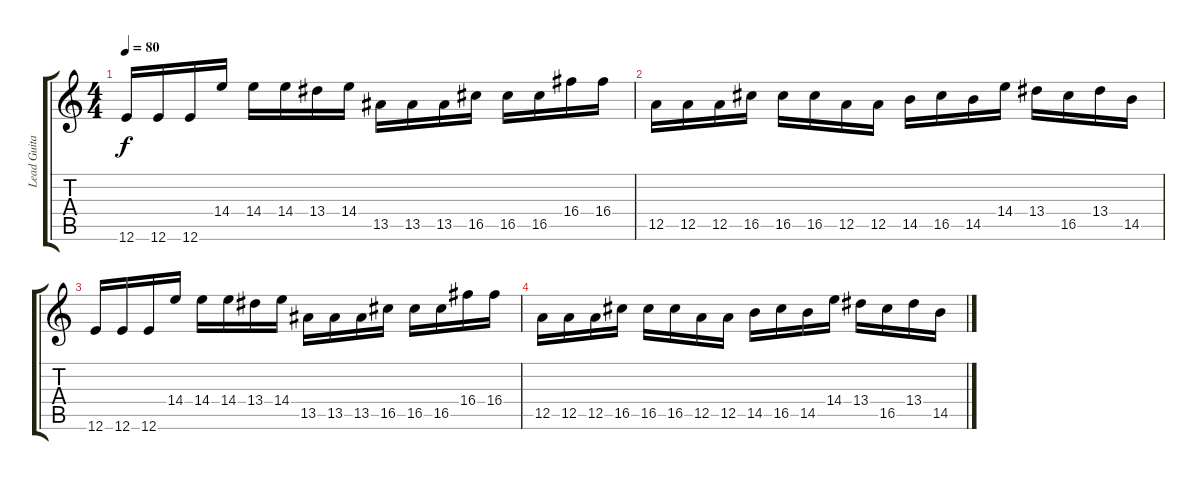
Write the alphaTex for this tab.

\track ("Lead Guitar" "Lead Guita") {instrument overdrivenguitar}
\staff {score tabs}
\tuning (E4 B3 G3 D3 A2 E2) {hide}
\ts (4 4)
\tempo 80
\clef g2
\ks c
12.6.16{dy f} 12.6.16 12.6.16 14.4.16 14.4.16 14.4.16 13.4.16 14.4.16 13.5.16 13.5.16 13.5.16 16.5.16 16.5.16 16.5.16 16.4.16 16.4.16 |
12.5.16 12.5.16 12.5.16 16.5.16 16.5.16 16.5.16 12.5.16 12.5.16 14.5.16 16.5.16 14.5.16 14.4.16 13.4.16 16.5.16 13.4.16 14.5.16 |
12.6.16 12.6.16 12.6.16 14.4.16 14.4.16 14.4.16 13.4.16 14.4.16 13.5.16 13.5.16 13.5.16 16.5.16 16.5.16 16.5.16 16.4.16 16.4.16 |
12.5.16 12.5.16 12.5.16 16.5.16 16.5.16 16.5.16 12.5.16 12.5.16 14.5.16 16.5.16 14.5.16 14.4.16 13.4.16 16.5.16 13.4.16 14.5.16
